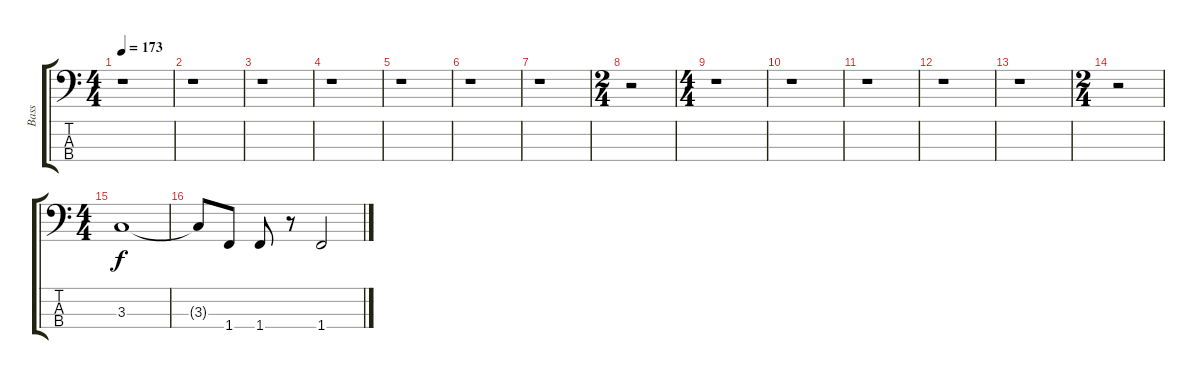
\track ("Bass" "Bass") {instrument electricbassfinger}
\staff {score tabs}
\tuning (G2 D2 A1 E1) {hide}
\ts (4 4)
\tempo 173
\clef f4
\ks c
r.1{dy f} |
r.1 |
r.1 |
r.1 |
r.1 |
r.1 |
r.1 |
\ts (2 4)
r.2 |
\ts (4 4)
r.1 |
r.1 |
r.1 |
r.1 |
r.1 |
\ts (2 4)
r.2 |
\ts (4 4)
3.3.1 |
3.3{t}.8 1.4.8 1.4.8 r.8 1.4.2
